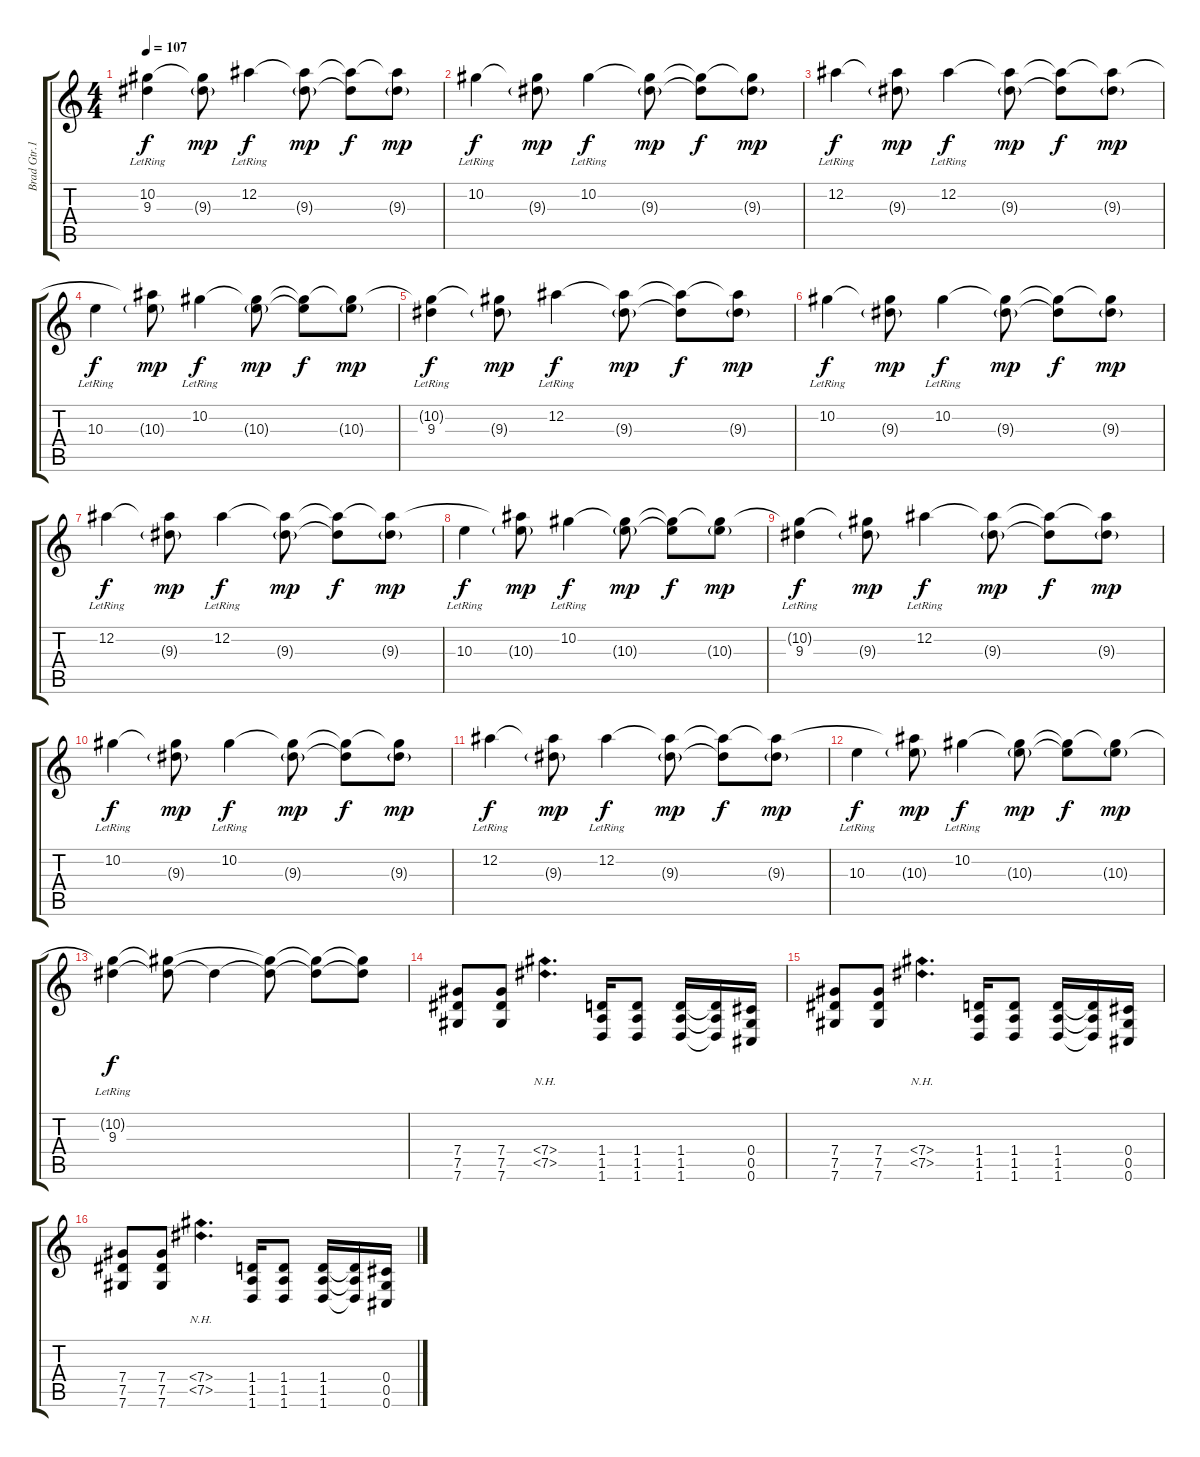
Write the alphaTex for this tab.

\track ("Brad Gtr.1" "Brad Gtr.1") {instrument distortionguitar}
\staff {score tabs}
\tuning (Eb4 Bb3 Gb3 Db3 Ab2 Db2) {hide}
\ts (4 4)
\tempo 107
\clef g2
\ks c
(10.2{t} 9.3{lr}).4{dy f} (10.2{t} 9.3{g}).8{dy mp} 12.2{lr}.4{dy f} (12.2{t} 9.3{g}).8{dy mp} (12.2{t} 9.3{t}).8{dy f} (12.2{t} 9.3{g}).8{dy mp} |
10.2{lr}.4{dy f} (10.2{t} 9.3{g}).8{dy mp} 10.2{lr}.4{dy f} (10.2{t} 9.3{g}).8{dy mp} (10.2{t} 9.3{t}).8{dy f} (10.2{t} 9.3{g}).8{dy mp} |
12.2{lr}.4{dy f} (12.2{t} 9.3{g}).8{dy mp} 12.2{lr}.4{dy f} (12.2{t} 9.3{g}).8{dy mp} (12.2{t} 9.3{t}).8{dy f} (12.2{t} 9.3{g}).8{dy mp} |
10.3{lr}.4{dy f} (12.2{t} 10.3{g}).8{dy mp} 10.2{lr}.4{dy f} (10.2{t} 10.3{g}).8{dy mp} (10.2{t} 10.3{t}).8{dy f} (10.2{t} 10.3{g}).8{dy mp} |
(10.2{t} 9.3{lr}).4{dy f} (10.2{t} 9.3{g}).8{dy mp} 12.2{lr}.4{dy f} (12.2{t} 9.3{g}).8{dy mp} (12.2{t} 9.3{t}).8{dy f} (12.2{t} 9.3{g}).8{dy mp} |
10.2{lr}.4{dy f} (10.2{t} 9.3{g}).8{dy mp} 10.2{lr}.4{dy f} (10.2{t} 9.3{g}).8{dy mp} (10.2{t} 9.3{t}).8{dy f} (10.2{t} 9.3{g}).8{dy mp} |
12.2{lr}.4{dy f} (12.2{t} 9.3{g}).8{dy mp} 12.2{lr}.4{dy f} (12.2{t} 9.3{g}).8{dy mp} (12.2{t} 9.3{t}).8{dy f} (12.2{t} 9.3{g}).8{dy mp} |
10.3{lr}.4{dy f} (12.2{t} 10.3{g}).8{dy mp} 10.2{lr}.4{dy f} (10.2{t} 10.3{g}).8{dy mp} (10.2{t} 10.3{t}).8{dy f} (10.2{t} 10.3{g}).8{dy mp} |
(10.2{t} 9.3{lr}).4{dy f} (10.2{t} 9.3{g}).8{dy mp} 12.2{lr}.4{dy f} (12.2{t} 9.3{g}).8{dy mp} (12.2{t} 9.3{t}).8{dy f} (12.2{t} 9.3{g}).8{dy mp} |
10.2{lr}.4{dy f} (10.2{t} 9.3{g}).8{dy mp} 10.2{lr}.4{dy f} (10.2{t} 9.3{g}).8{dy mp} (10.2{t} 9.3{t}).8{dy f} (10.2{t} 9.3{g}).8{dy mp} |
12.2{lr}.4{dy f} (12.2{t} 9.3{g}).8{dy mp} 12.2{lr}.4{dy f} (12.2{t} 9.3{g}).8{dy mp} (12.2{t} 9.3{t}).8{dy f} (12.2{t} 9.3{g}).8{dy mp} |
10.3{lr}.4{dy f} (12.2{t} 10.3{g}).8{dy mp} 10.2{lr}.4{dy f} (10.2{t} 10.3{g}).8{dy mp} (10.2{t} 10.3{t}).8{dy f} (10.2{t} 10.3{g}).8{dy mp} |
(10.2{t} 9.3{lr}).4{dy f} (10.2{t} 9.3{t}).8 9.3{t}.4 (10.2{t} 9.3{t}).8 (10.2{t} 9.3{t}).8 (10.2{t} 9.3{t}).8 |
(7.4 7.5 7.6).8{instrument distortionguitar} (7.4 7.5 7.6).8 (7.4{nh} 7.5{nh}).4{d} (1.4 1.5 1.6).16 (1.4 1.5 1.6).8 (1.4 1.5 1.6).16 (1.4{t} 1.5{t} 1.6{t}).16 (0.4 0.5 0.6).16 |
(7.4 7.5 7.6).8 (7.4 7.5 7.6).8 (7.4{nh} 7.5{nh}).4{d} (1.4 1.5 1.6).16 (1.4 1.5 1.6).8 (1.4 1.5 1.6).16 (1.4{t} 1.5{t} 1.6{t}).16 (0.4 0.5 0.6).16 |
(7.4 7.5 7.6).8 (7.4 7.5 7.6).8 (7.4{nh} 7.5{nh}).4{d} (1.4 1.5 1.6).16 (1.4 1.5 1.6).8 (1.4 1.5 1.6).16 (1.4{t} 1.5{t} 1.6{t}).16 (0.4 0.5 0.6).16
